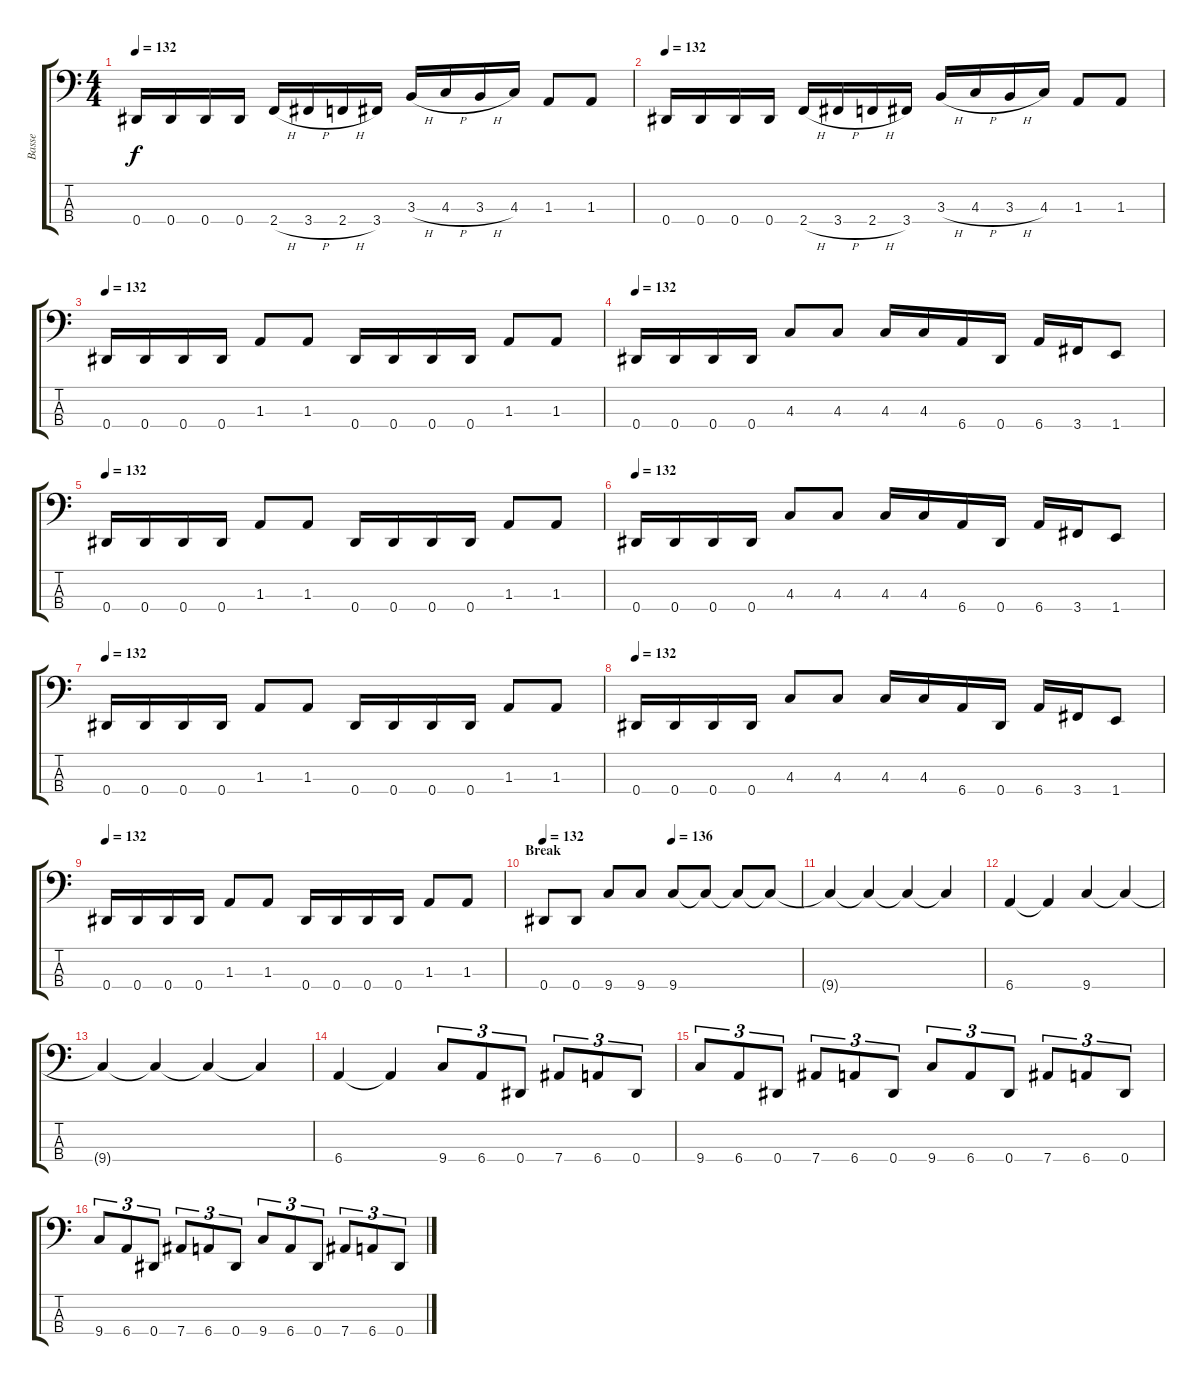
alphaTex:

\track ("Basse" "Basse") {instrument electricbassfinger}
\staff {score tabs}
\tuning (Gb2 Db2 Ab1 Eb1) {hide}
\ts (4 4)
\tempo 132
\clef f4
\ks c
0.4.16{dy f} 0.4.16 0.4.16 0.4.16 2.4{h}.16 3.4{h}.16 2.4{h}.16 3.4.16 3.3{h}.16 4.3{h}.16 3.3{h}.16 4.3.16 1.3.8 1.3.8 |
\tempo 132
0.4.16 0.4.16 0.4.16 0.4.16 2.4{h}.16 3.4{h}.16 2.4{h}.16 3.4.16 3.3{h}.16 4.3{h}.16 3.3{h}.16 4.3.16 1.3.8 1.3.8 |
\tempo 132
0.4.16 0.4.16 0.4.16 0.4.16 1.3.8 1.3.8 0.4.16 0.4.16 0.4.16 0.4.16 1.3.8 1.3.8 |
\tempo 132
0.4.16 0.4.16 0.4.16 0.4.16 4.3.8 4.3.8 4.3.16 4.3.16 6.4.16 0.4.16 6.4.16 3.4.16 1.4.8 |
\tempo 132
0.4.16 0.4.16 0.4.16 0.4.16 1.3.8 1.3.8 0.4.16 0.4.16 0.4.16 0.4.16 1.3.8 1.3.8 |
\tempo 132
0.4.16 0.4.16 0.4.16 0.4.16 4.3.8 4.3.8 4.3.16 4.3.16 6.4.16 0.4.16 6.4.16 3.4.16 1.4.8 |
\tempo 132
0.4.16 0.4.16 0.4.16 0.4.16 1.3.8 1.3.8 0.4.16 0.4.16 0.4.16 0.4.16 1.3.8 1.3.8 |
\tempo 132
0.4.16 0.4.16 0.4.16 0.4.16 4.3.8 4.3.8 4.3.16 4.3.16 6.4.16 0.4.16 6.4.16 3.4.16 1.4.8 |
\tempo 132
0.4.16 0.4.16 0.4.16 0.4.16 1.3.8 1.3.8 0.4.16 0.4.16 0.4.16 0.4.16 1.3.8 1.3.8 |
\section ("" "Break")
\tempo 132
\tempo (136 0.5)
0.4.8 0.4.8 9.4.8 9.4.8 9.4.8 9.4{t}.8 9.4{t}.8 9.4{t}.8 |
9.4{t}.4 9.4{t}.4 9.4{t}.4 9.4{t}.4 |
6.4.4 6.4{t}.4 9.4.4 9.4{t}.4 |
9.4{t}.4 9.4{t}.4 9.4{t}.4 9.4{t}.4 |
6.4.4 6.4{t}.4 9.4.8{tu (3 2)} 6.4.8{tu (3 2)} 0.4.8{tu (3 2)} 7.4.8{tu (3 2)} 6.4.8{tu (3 2)} 0.4.8{tu (3 2)} |
9.4.8{tu (3 2)} 6.4.8{tu (3 2)} 0.4.8{tu (3 2)} 7.4.8{tu (3 2)} 6.4.8{tu (3 2)} 0.4.8{tu (3 2)} 9.4.8{tu (3 2)} 6.4.8{tu (3 2)} 0.4.8{tu (3 2)} 7.4.8{tu (3 2)} 6.4.8{tu (3 2)} 0.4.8{tu (3 2)} |
9.4.8{tu (3 2)} 6.4.8{tu (3 2)} 0.4.8{tu (3 2)} 7.4.8{tu (3 2)} 6.4.8{tu (3 2)} 0.4.8{tu (3 2)} 9.4.8{tu (3 2)} 6.4.8{tu (3 2)} 0.4.8{tu (3 2)} 7.4.8{tu (3 2)} 6.4.8{tu (3 2)} 0.4.8{tu (3 2)}
